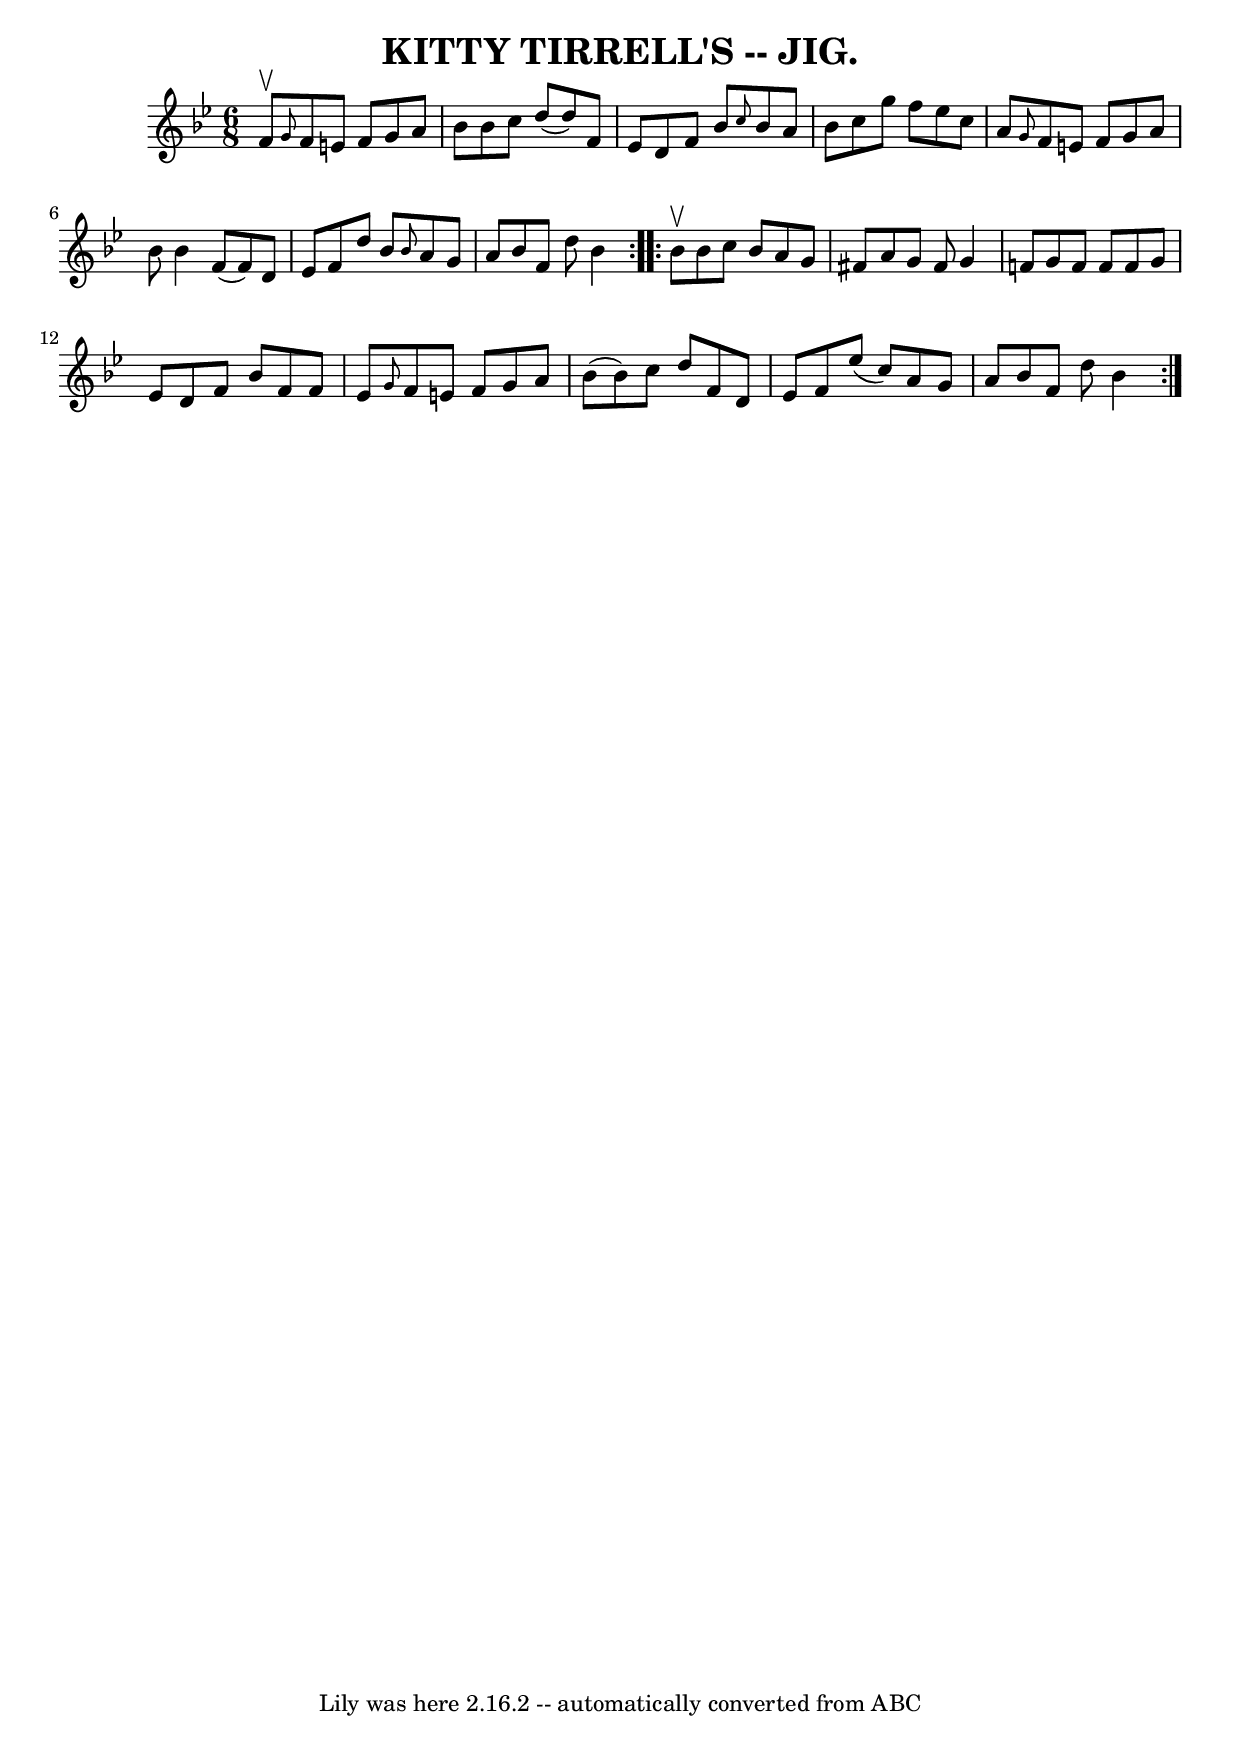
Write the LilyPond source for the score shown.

\version "2.7.40"
\include "Mammoth.ily"
\header {
	%% book = "Coles pg. 64.2"
	crossRefNumber = "22"
	footnotes = ""
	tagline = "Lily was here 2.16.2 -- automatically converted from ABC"
	title = "KITTY TIRRELL'S -- JIG."
}
voicedefault =  {


\repeat volta 2 {
\time 6/8 \key bes \major f'8^\upbow |
 \grace { g'8  } f'8    
e'8 f'8 g'8 a'8 bes'8  |
 bes'8 c''8 d''8 (d''8  
-) f'8 ees'8  |
 d'8 f'8 bes'8  \grace { c''8  } bes'8  
 a'8 bes'8  |
 c''8 g''8 f''8 ees''8 c''8 a'8  
|
     \grace { g'8  } f'8 e'8 f'8 g'8 a'8 bes'8  
|
 bes'4 f'8 (f'8) d'8 ees'8  |
 f'8 d''8    
bes'8  \grace { bes'8  } a'8 g'8 a'8  |
 bes'8 f'8    
d''8 bes'4  }     \repeat volta 2 { bes'8^\upbow |
 bes'8 c''8 
 bes'8 a'8 g'8 fis'8  |
 a'8 g'8 fis'8 g'4 f'!8  
|
 g'8 f'8 f'8 f'8 g'8 ees'8  |
 d'8 f'8    
bes'8 f'8 f'8 ees'8  |
     \grace { g'8  } f'8 e'8    
f'8 g'8 a'8 bes'8 (|
 bes'8) c''8 d''8 f'8 d'8  
 ees'8  |
 f'8 ees''8 (c''8) a'8 g'8 a'8  |
   
bes'8 f'8 d''8 bes'4  }   
}

\score{
    <<

	\context Staff="default"
	{
	    \voicedefault 
	}

    >>
	\layout {
	}
	\midi {}
}
